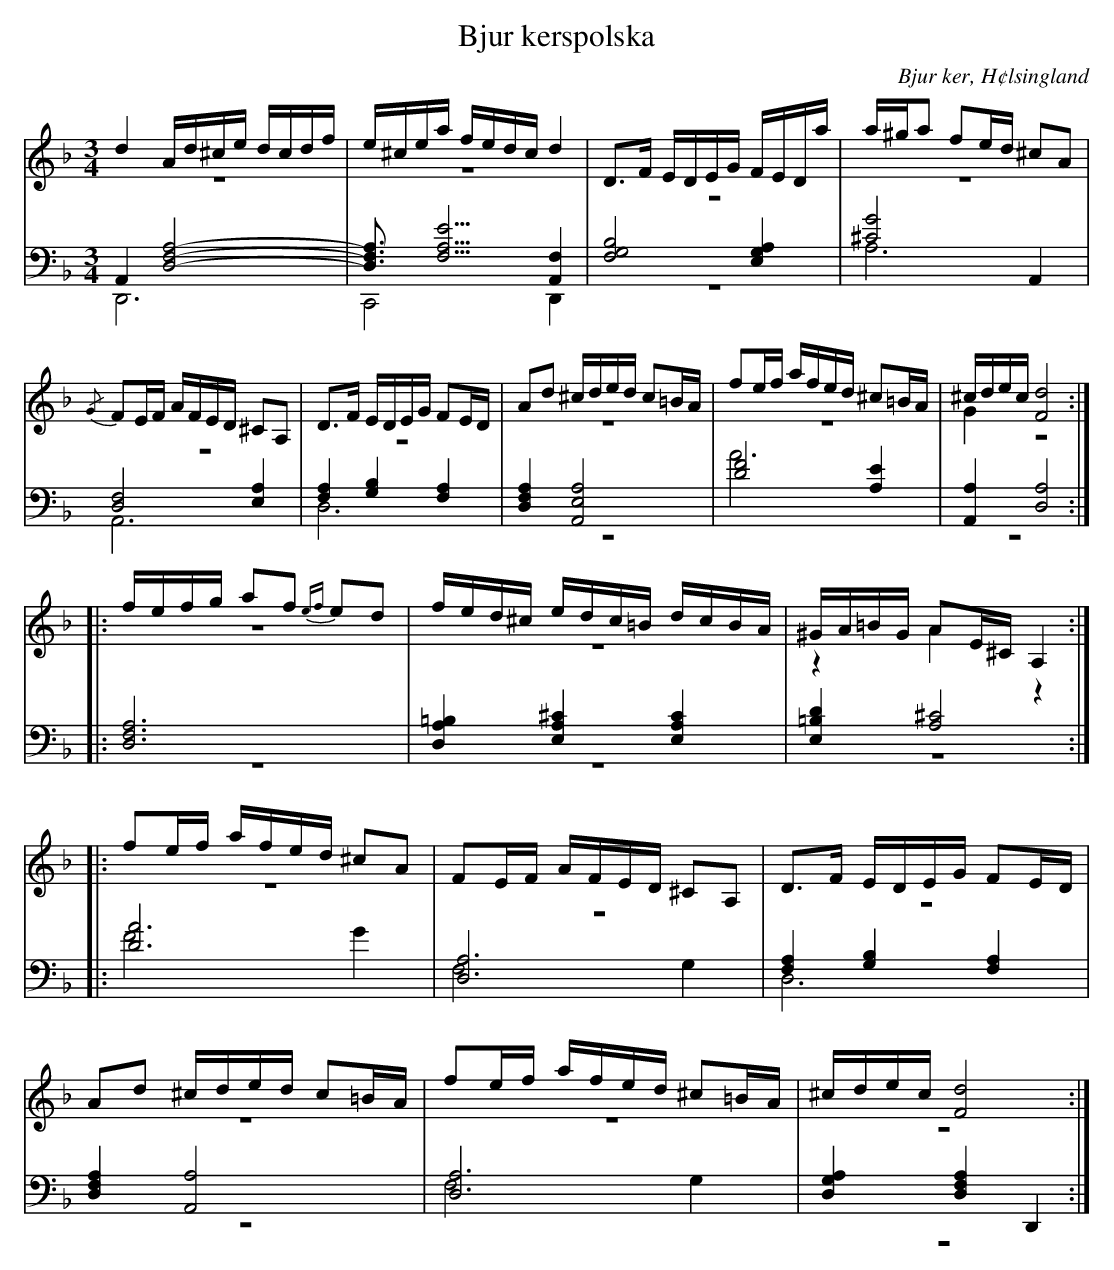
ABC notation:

X:1
T: Bjur kerspolska
O: Bjur ker, H¢lsingland
M: 3/4
L: 1/16
K: Dm
V:1
V:2 merge
V:3
V:4 merge
V:1
d4 Ad^ce dcdf |e^cea fedc d4|D2>F2 EDEG FEDa|a^ga2 f2ed ^c2A2|
{/G}F2EF AFED ^C2A,2|D2>F2 EDEG F2ED|A2d2 ^cded c2=BA|f2ef afed ^c2=BA|^cdec [F8d8]:|
|:fefg a2f2 {ef}e2d2 |fed^c edc=B dcBA|^GA=BG A2E^C A,4:|
|:f2ef afed ^c2A2|F2EF AFED ^C2A,2|D2>F2 EDEG F2ED|
A2d2 ^cded c2=BA|f2ef afed ^c2=BA|^cdec [F8d8]:|
V:2
z12|z12|z12|z12|
z12|z12|z12|z12|G4 z8:|
|:z12|z12|z4 A4 z4:|
|:z12|z12|z12|
z12|z12|z12:|
V:3 clef=bass
A,,4 [D,8F,8A,8]-|[D,3F,3A,3] [F,5A,5E5] [F,4A,,4]|[B,8F,8G,8] [E,4G,4A,4]|[^C8G8] A,,4|
[D,8F,8] [E,4A,4]|[F,4A,4] [G,4B,4] [F,4A,4]|[D,4F,4A,4] [A,,8E,8A,8]|[D8F8] [A,4E4]|[A,,4A,4] [D,8A,8]:|
|:[D,12F,12A,12]|[D,4A,4=B,4] [E,4A,4^C4] [E,4A,4C4]|[E,4=B,4D4] [A,8^C8]:|
|:[D12A12]|[D,12A,12]|[F,4A,4] [G,4B,4] [F,4A,4]|
[D,4F,4A,4] [A,,8A,8]|[D,12A,12]|[D,4G,4A,4] [D,4F,4A,4] D,,4:|
V:4 clef=bass
D,,12|C,,8 D,,4|z12|A,12|
A,,12|D,12|z12|A12|z12:|
|:z12|z12|z12:|
|:F8 G4|F,8 G,4|D,12|
z12|F,8 G,4|z12:|
